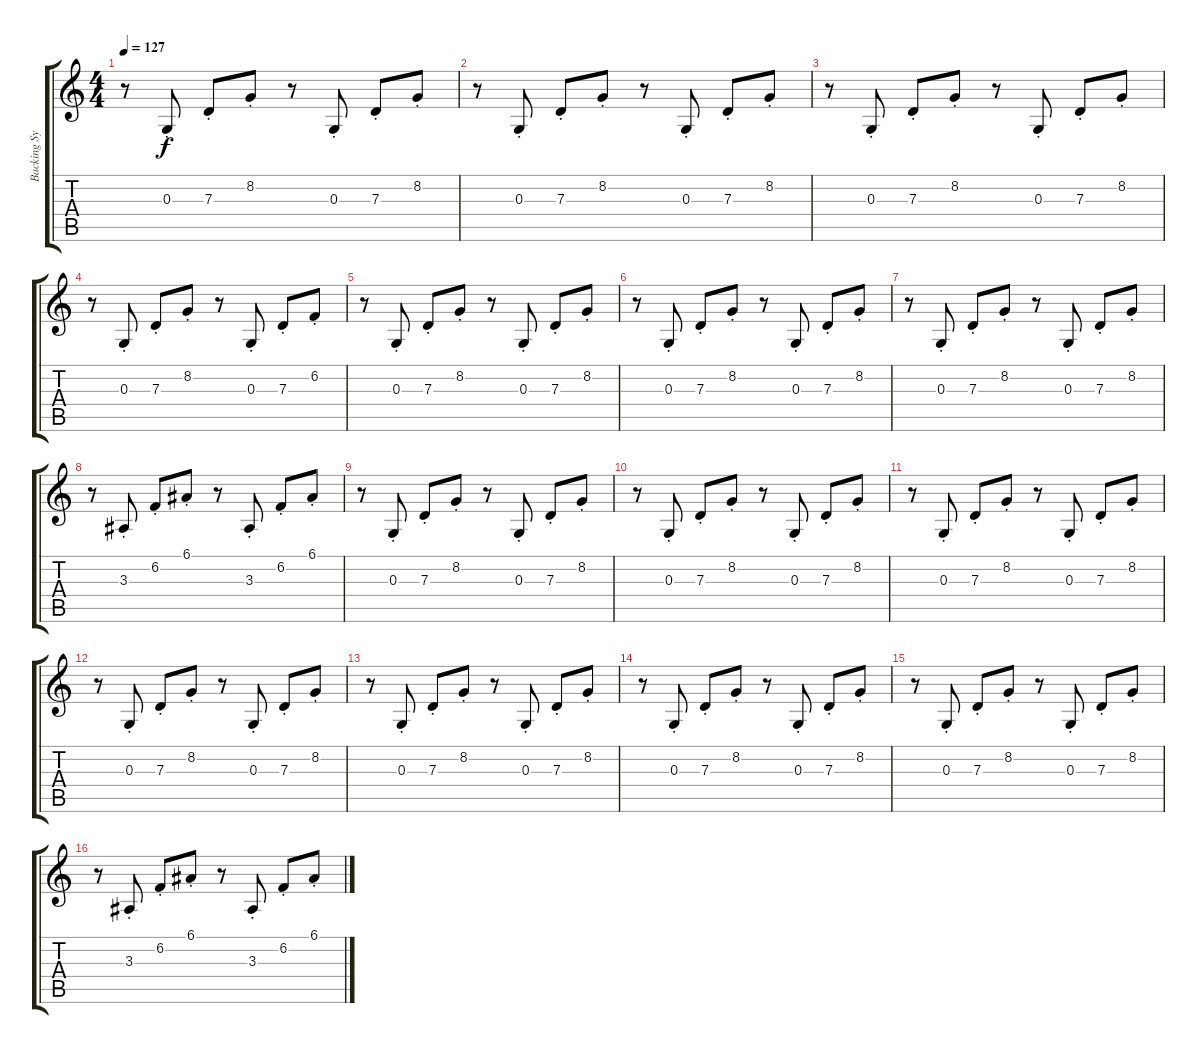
\track ("Backing Synth" "Backing Sy") {instrument synthbrass2}
\staff {score tabs}
\tuning (E4 B3 G3 D3 A2 E2) {hide}
\ts (4 4)
\tempo 127
\clef g2
\ks c
r.8{dy f} 0.3{st}.8 7.3{st}.8 8.2{st}.8 r.8 0.3{st}.8 7.3{st}.8 8.2{st}.8 |
r.8 0.3{st}.8 7.3{st}.8 8.2{st}.8 r.8 0.3{st}.8 7.3{st}.8 8.2{st}.8 |
r.8 0.3{st}.8 7.3{st}.8 8.2{st}.8 r.8 0.3{st}.8 7.3{st}.8 8.2{st}.8 |
r.8 0.3{st}.8 7.3{st}.8 8.2{st}.8 r.8 0.3{st}.8 7.3{st}.8 6.2{st}.8 |
r.8 0.3{st}.8 7.3{st}.8 8.2{st}.8 r.8 0.3{st}.8 7.3{st}.8 8.2{st}.8 |
r.8 0.3{st}.8 7.3{st}.8 8.2{st}.8 r.8 0.3{st}.8 7.3{st}.8 8.2{st}.8 |
r.8 0.3{st}.8 7.3{st}.8 8.2{st}.8 r.8 0.3{st}.8 7.3{st}.8 8.2{st}.8 |
r.8 3.3{st}.8 6.2{st}.8 6.1{st}.8 r.8 3.3{st}.8 6.2{st}.8 6.1{st}.8 |
r.8 0.3{st}.8 7.3{st}.8 8.2{st}.8 r.8 0.3{st}.8 7.3{st}.8 8.2{st}.8 |
r.8 0.3{st}.8 7.3{st}.8 8.2{st}.8 r.8 0.3{st}.8 7.3{st}.8 8.2{st}.8 |
r.8 0.3{st}.8 7.3{st}.8 8.2{st}.8 r.8 0.3{st}.8 7.3{st}.8 8.2{st}.8 |
r.8 0.3{st}.8 7.3{st}.8 8.2{st}.8 r.8 0.3{st}.8 7.3{st}.8 8.2{st}.8 |
r.8{volume 9} 0.3{st}.8 7.3{st}.8 8.2{st}.8 r.8 0.3{st}.8 7.3{st}.8 8.2{st}.8 |
r.8 0.3{st}.8 7.3{st}.8 8.2{st}.8 r.8 0.3{st}.8 7.3{st}.8 8.2{st}.8 |
r.8 0.3{st}.8 7.3{st}.8 8.2{st}.8 r.8 0.3{st}.8 7.3{st}.8 8.2{st}.8 |
r.8 3.3{st}.8 6.2{st}.8 6.1{st}.8 r.8 3.3{st}.8 6.2{st}.8 6.1{st}.8
